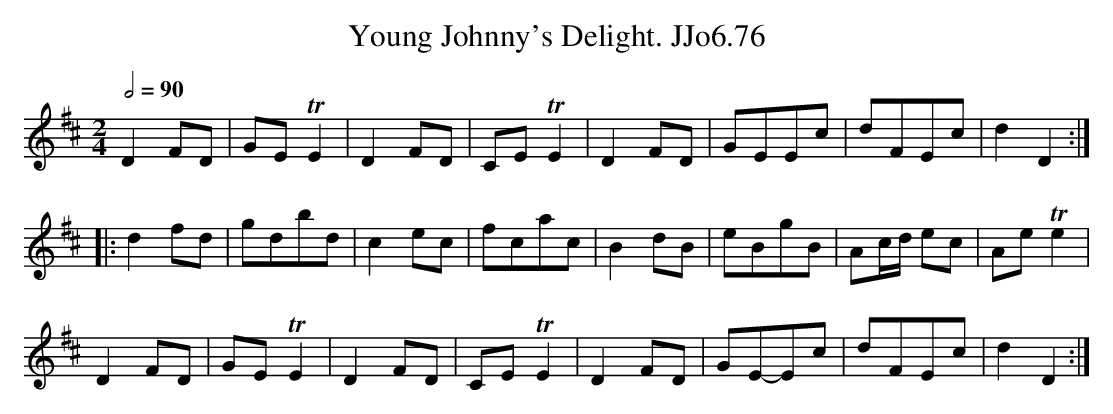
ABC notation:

X:1
T:Young Johnny's Delight. JJo6.76
M:2/4
L:1/8
Q:1/2=90
K:D
D2FD|GE !trill!E2|D2 FD|CE !trill!E2|D2 FD|GEEc|dFEc|d2D2 :|
|:d2fd|gdbd|c2 ec|fcac|B2dB|eBgB|Ac/d/ ec|Ae !trill!e2|
D2FD|GE!trill!E2|D2FD|CE !trill!E2|D2 FD|GE-Ec|dFEc|d2D2 :|
